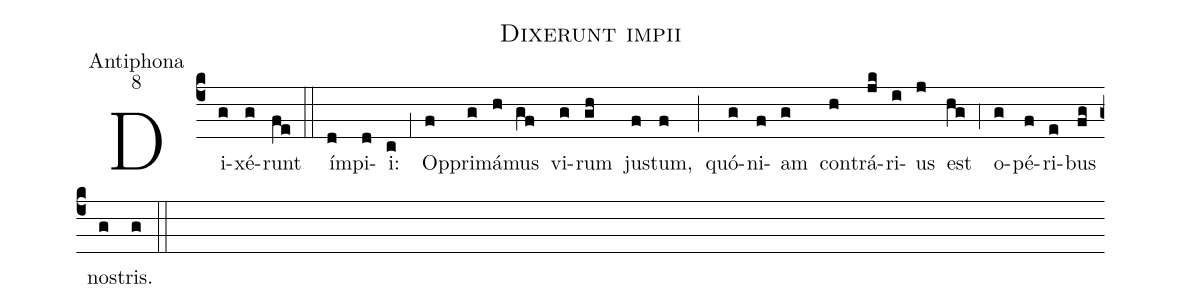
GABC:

name:Dixerunt impii;
office-part:Antiphona;
mode:8;
%%
(c4) Di(g)xé(g)runt(fe) (::)
ím(d)pi(d)i:(c) (,1) Op(f)pri(g)má(h)mus(gf) vi(g)rum(gh) ju(f)stum,(f) (;) quó(g)ni(f)am(g) con(h)trá(jk)ri(i)us(j) est(hg) (,4) o(g)pé(f)ri(e)bus(fg) no(g)stris.(g) (::)
